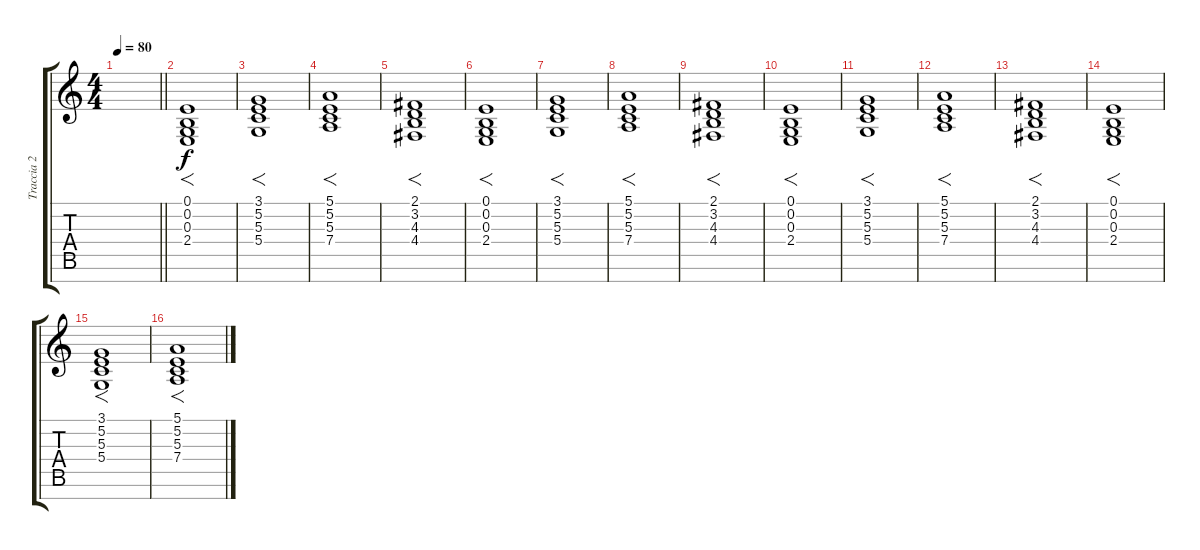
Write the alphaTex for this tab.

\track ("Traccia 2" "Traccia 2") {instrument choiraahs}
\staff {score tabs}
\tuning (E4 B3 G3 D3 A2 E2 B1) {hide}
\ts (4 4)
\tempo 80
\clef g2
\barLineRight lightlight
\ks c
|
\section ("" "")
(0.1 0.2 0.3 2.4).1{f} |
(3.1 5.2 5.3 5.4).1{f} |
(5.1 5.2 5.3 7.4).1{f} |
(2.1 3.2 4.3 4.4).1{f} |
(0.1 0.2 0.3 2.4).1{f} |
(3.1 5.2 5.3 5.4).1{f} |
(5.1 5.2 5.3 7.4).1{f} |
(2.1 3.2 4.3 4.4).1{f} |
(0.1 0.2 0.3 2.4).1{f} |
(3.1 5.2 5.3 5.4).1{f} |
(5.1 5.2 5.3 7.4).1{f} |
(2.1 3.2 4.3 4.4).1{f} |
(0.1 0.2 0.3 2.4).1{f} |
(3.1 5.2 5.3 5.4).1{f} |
(5.1 5.2 5.3 7.4).1{f}
